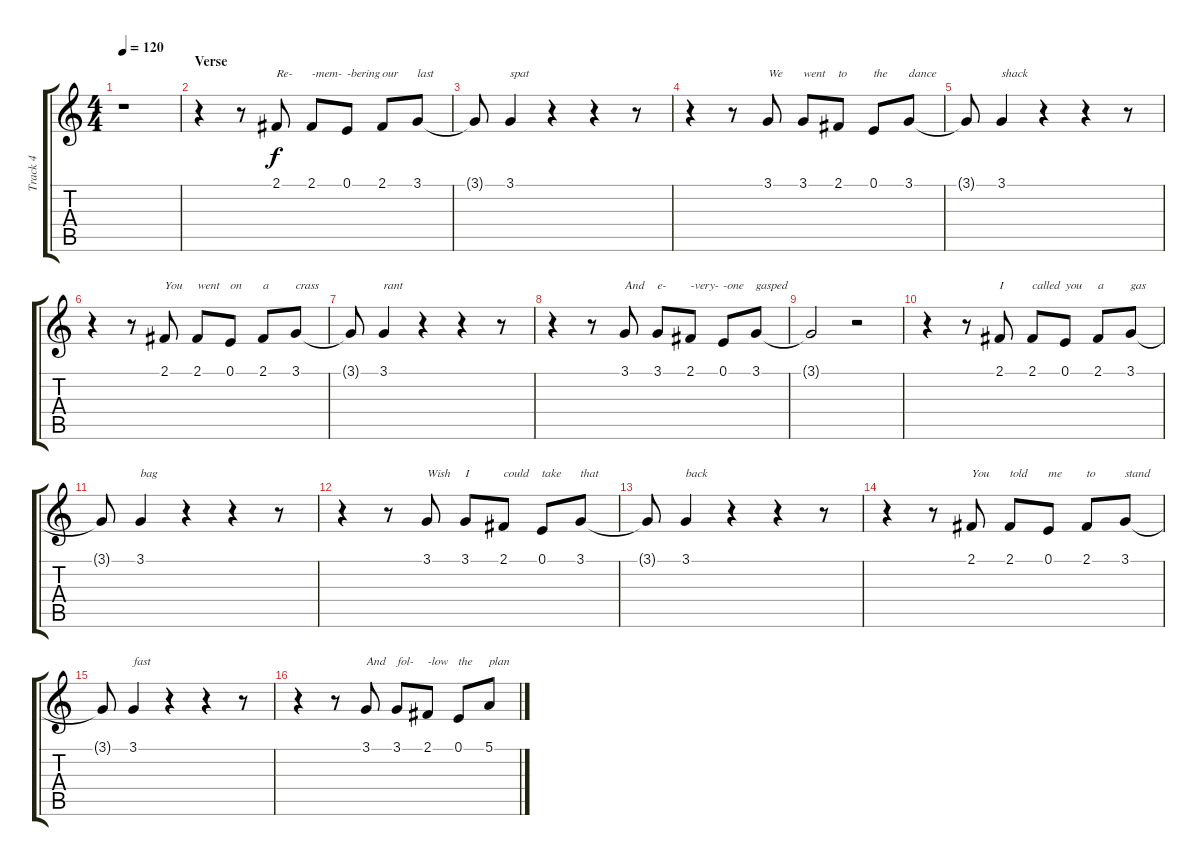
\track ("Track 4" "Track 4") {instrument steeldrums}
\staff {score tabs}
\tuning (E4 B3 G3 D3 A2 E2) {hide}
\ts (4 4)
\tempo 120
\clef g2
\ks c
r.1{dy f} |
\section ("" "Verse")
r.4 r.8 2.1.8{txt "Re-"} 2.1.8{txt "-mem-"} 0.1.8{txt "-bering"} 2.1.8{txt "our"} 3.1.8{txt "last"} |
3.1{t}.8 3.1.4{txt "spat"} r.4 r.4 r.8 |
r.4 r.8 3.1.8{txt "We"} 3.1.8{txt "went"} 2.1.8{txt "to"} 0.1.8{txt "the"} 3.1.8{txt "dance"} |
3.1{t}.8 3.1.4{txt "shack"} r.4 r.4 r.8 |
r.4 r.8 2.1.8{txt "You"} 2.1.8{txt "went"} 0.1.8{txt "on"} 2.1.8{txt "a"} 3.1.8{txt "crass"} |
3.1{t}.8 3.1.4{txt "rant"} r.4 r.4 r.8 |
r.4 r.8 3.1.8{txt "And"} 3.1.8{txt "e-"} 2.1.8{txt "-very-"} 0.1.8{txt "-one"} 3.1.8{txt "gasped"} |
3.1{t}.2 r.2 |
r.4 r.8 2.1.8{txt "I"} 2.1.8{txt "called"} 0.1.8{txt "you"} 2.1.8{txt "a"} 3.1.8{txt "gas"} |
3.1{t}.8 3.1.4{txt "bag"} r.4 r.4 r.8 |
r.4 r.8 3.1.8{txt "Wish"} 3.1.8{txt "I"} 2.1.8{txt "could"} 0.1.8{txt "take"} 3.1.8{txt "that"} |
3.1{t}.8 3.1.4{txt "back"} r.4 r.4 r.8 |
r.4 r.8 2.1.8{txt "You"} 2.1.8{txt "told"} 0.1.8{txt "me"} 2.1.8{txt "to"} 3.1.8{txt "stand"} |
3.1{t}.8 3.1.4{txt "fast"} r.4 r.4 r.8 |
r.4 r.8 3.1.8{txt "And"} 3.1.8{txt "fol-"} 2.1.8{txt "-low"} 0.1.8{txt "the"} 5.1.8{txt "plan"}
